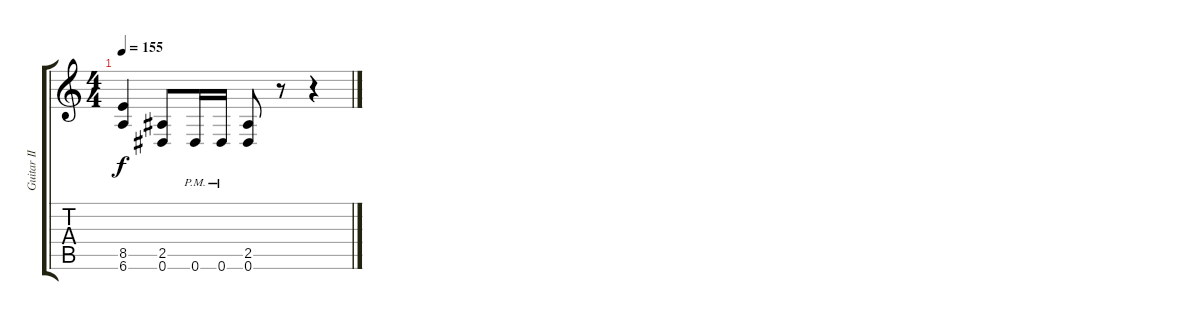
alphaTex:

\track ("Guitar II" "Guitar II") {instrument distortionguitar}
\staff {score tabs}
\tuning (Eb4 Bb3 Gb3 Db3 Ab2 Eb2) {hide}
\ts (4 4)
\tempo 155
\clef g2
\ks c
(8.5 6.6).4{dy f} (2.5 0.6).8 0.6{pm}.16 0.6{pm}.16 (2.5 0.6).8 r.8 r.4
